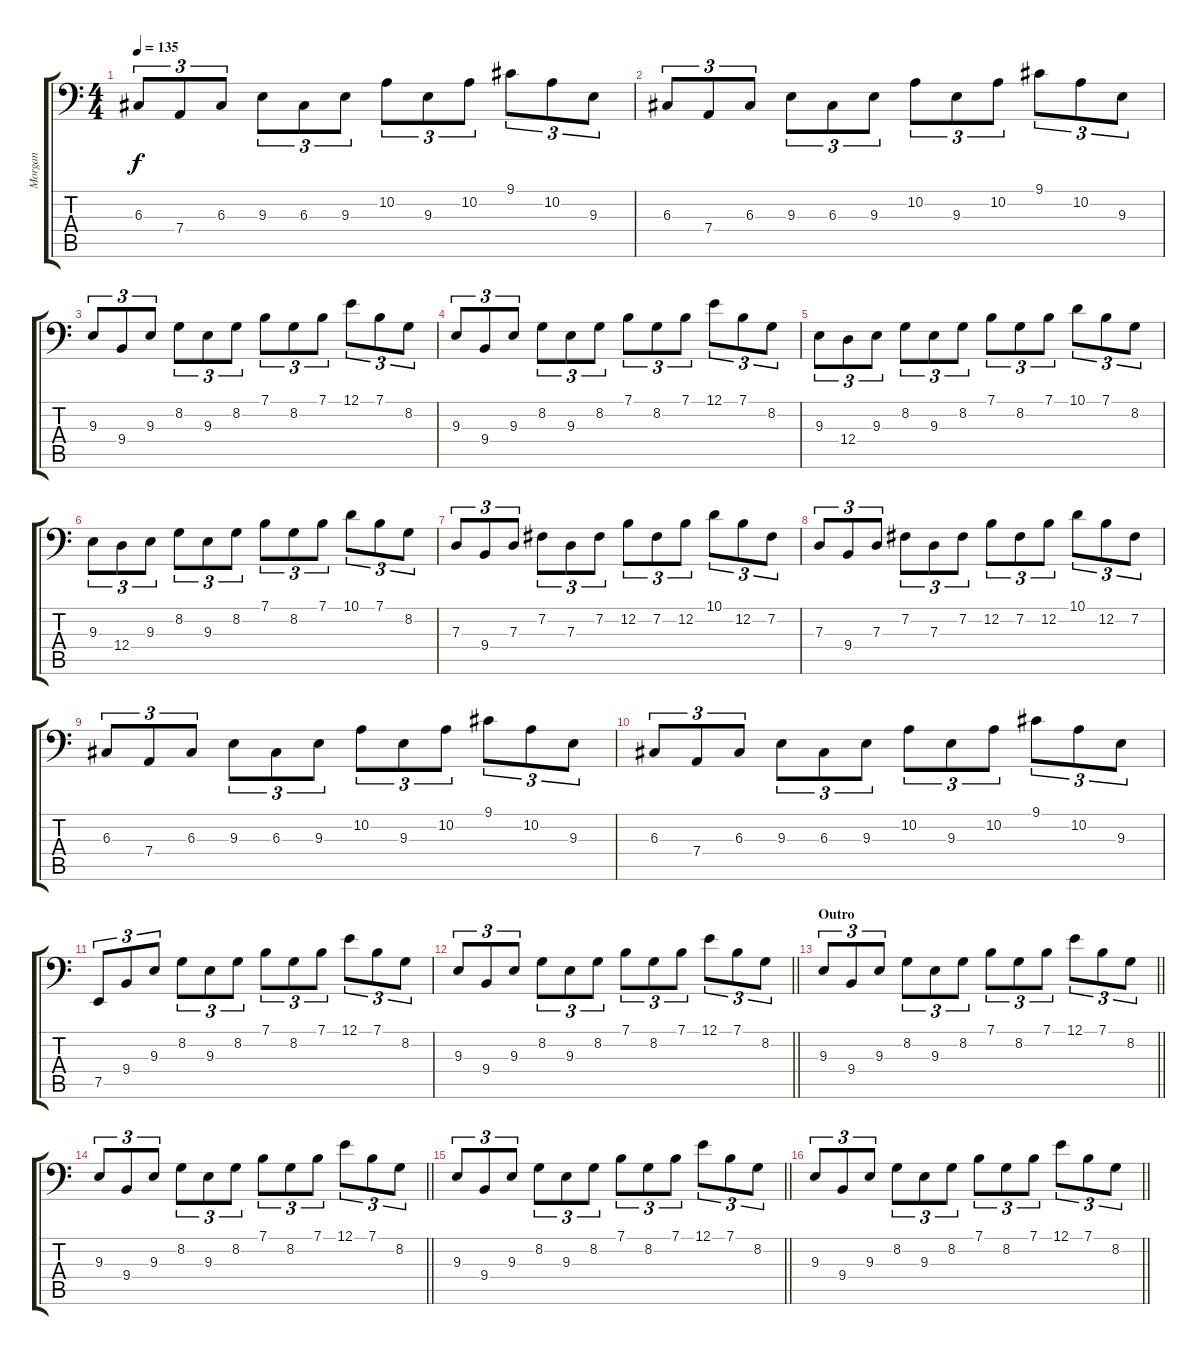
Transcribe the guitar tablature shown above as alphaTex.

\track ("Morgan" "Morgan") {instrument lead2sawtooth}
\staff {score tabs}
\tuning (E3 B2 G2 D2 A1 E1) {hide}
\ts (4 4)
\tempo 135
\clef f4
\ks c
6.3.8{tu (3 2) dy f} 7.4.8{tu (3 2)} 6.3.8{tu (3 2)} 9.3.8{tu (3 2)} 6.3.8{tu (3 2)} 9.3.8{tu (3 2)} 10.2.8{tu (3 2)} 9.3.8{tu (3 2)} 10.2.8{tu (3 2)} 9.1.8{tu (3 2)} 10.2.8{tu (3 2)} 9.3.8{tu (3 2)} |
6.3.8{tu (3 2)} 7.4.8{tu (3 2)} 6.3.8{tu (3 2)} 9.3.8{tu (3 2)} 6.3.8{tu (3 2)} 9.3.8{tu (3 2)} 10.2.8{tu (3 2)} 9.3.8{tu (3 2)} 10.2.8{tu (3 2)} 9.1.8{tu (3 2)} 10.2.8{tu (3 2)} 9.3.8{tu (3 2)} |
9.3.8{tu (3 2)} 9.4.8{tu (3 2)} 9.3.8{tu (3 2)} 8.2.8{tu (3 2)} 9.3.8{tu (3 2)} 8.2.8{tu (3 2)} 7.1.8{tu (3 2)} 8.2.8{tu (3 2)} 7.1.8{tu (3 2)} 12.1.8{tu (3 2)} 7.1.8{tu (3 2)} 8.2.8{tu (3 2)} |
9.3.8{tu (3 2)} 9.4.8{tu (3 2)} 9.3.8{tu (3 2)} 8.2.8{tu (3 2)} 9.3.8{tu (3 2)} 8.2.8{tu (3 2)} 7.1.8{tu (3 2)} 8.2.8{tu (3 2)} 7.1.8{tu (3 2)} 12.1.8{tu (3 2)} 7.1.8{tu (3 2)} 8.2.8{tu (3 2)} |
9.3.8{tu (3 2)} 12.4.8{tu (3 2)} 9.3.8{tu (3 2)} 8.2.8{tu (3 2)} 9.3.8{tu (3 2)} 8.2.8{tu (3 2)} 7.1.8{tu (3 2)} 8.2.8{tu (3 2)} 7.1.8{tu (3 2)} 10.1.8{tu (3 2)} 7.1.8{tu (3 2)} 8.2.8{tu (3 2)} |
9.3.8{tu (3 2)} 12.4.8{tu (3 2)} 9.3.8{tu (3 2)} 8.2.8{tu (3 2)} 9.3.8{tu (3 2)} 8.2.8{tu (3 2)} 7.1.8{tu (3 2)} 8.2.8{tu (3 2)} 7.1.8{tu (3 2)} 10.1.8{tu (3 2)} 7.1.8{tu (3 2)} 8.2.8{tu (3 2)} |
7.3.8{tu (3 2)} 9.4.8{tu (3 2)} 7.3.8{tu (3 2)} 7.2.8{tu (3 2)} 7.3.8{tu (3 2)} 7.2.8{tu (3 2)} 12.2.8{tu (3 2)} 7.2.8{tu (3 2)} 12.2.8{tu (3 2)} 10.1.8{tu (3 2)} 12.2.8{tu (3 2)} 7.2.8{tu (3 2)} |
7.3.8{tu (3 2)} 9.4.8{tu (3 2)} 7.3.8{tu (3 2)} 7.2.8{tu (3 2)} 7.3.8{tu (3 2)} 7.2.8{tu (3 2)} 12.2.8{tu (3 2)} 7.2.8{tu (3 2)} 12.2.8{tu (3 2)} 10.1.8{tu (3 2)} 12.2.8{tu (3 2)} 7.2.8{tu (3 2)} |
6.3.8{tu (3 2)} 7.4.8{tu (3 2)} 6.3.8{tu (3 2)} 9.3.8{tu (3 2)} 6.3.8{tu (3 2)} 9.3.8{tu (3 2)} 10.2.8{tu (3 2)} 9.3.8{tu (3 2)} 10.2.8{tu (3 2)} 9.1.8{tu (3 2)} 10.2.8{tu (3 2)} 9.3.8{tu (3 2)} |
6.3.8{tu (3 2)} 7.4.8{tu (3 2)} 6.3.8{tu (3 2)} 9.3.8{tu (3 2)} 6.3.8{tu (3 2)} 9.3.8{tu (3 2)} 10.2.8{tu (3 2)} 9.3.8{tu (3 2)} 10.2.8{tu (3 2)} 9.1.8{tu (3 2)} 10.2.8{tu (3 2)} 9.3.8{tu (3 2)} |
7.5.8{tu (3 2)} 9.4.8{tu (3 2)} 9.3.8{tu (3 2)} 8.2.8{tu (3 2)} 9.3.8{tu (3 2)} 8.2.8{tu (3 2)} 7.1.8{tu (3 2)} 8.2.8{tu (3 2)} 7.1.8{tu (3 2)} 12.1.8{tu (3 2)} 7.1.8{tu (3 2)} 8.2.8{tu (3 2)} |
\barLineRight lightlight
9.3.8{tu (3 2)} 9.4.8{tu (3 2)} 9.3.8{tu (3 2)} 8.2.8{tu (3 2)} 9.3.8{tu (3 2)} 8.2.8{tu (3 2)} 7.1.8{tu (3 2)} 8.2.8{tu (3 2)} 7.1.8{tu (3 2)} 12.1.8{tu (3 2)} 7.1.8{tu (3 2)} 8.2.8{tu (3 2)} |
\section ("" "Outro")
\barLineRight lightlight
9.3.8{tu (3 2)} 9.4.8{tu (3 2)} 9.3.8{tu (3 2)} 8.2.8{tu (3 2)} 9.3.8{tu (3 2)} 8.2.8{tu (3 2)} 7.1.8{tu (3 2)} 8.2.8{tu (3 2)} 7.1.8{tu (3 2)} 12.1.8{tu (3 2)} 7.1.8{tu (3 2)} 8.2.8{tu (3 2)} |
\barLineRight lightlight
9.3.8{tu (3 2)} 9.4.8{tu (3 2)} 9.3.8{tu (3 2)} 8.2.8{tu (3 2)} 9.3.8{tu (3 2)} 8.2.8{tu (3 2)} 7.1.8{tu (3 2)} 8.2.8{tu (3 2)} 7.1.8{tu (3 2)} 12.1.8{tu (3 2)} 7.1.8{tu (3 2)} 8.2.8{tu (3 2)} |
\barLineRight lightlight
9.3.8{tu (3 2)} 9.4.8{tu (3 2)} 9.3.8{tu (3 2)} 8.2.8{tu (3 2)} 9.3.8{tu (3 2)} 8.2.8{tu (3 2)} 7.1.8{tu (3 2)} 8.2.8{tu (3 2)} 7.1.8{tu (3 2)} 12.1.8{tu (3 2)} 7.1.8{tu (3 2)} 8.2.8{tu (3 2)} |
\barLineRight lightlight
9.3.8{tu (3 2)} 9.4.8{tu (3 2)} 9.3.8{tu (3 2)} 8.2.8{tu (3 2)} 9.3.8{tu (3 2)} 8.2.8{tu (3 2)} 7.1.8{tu (3 2)} 8.2.8{tu (3 2)} 7.1.8{tu (3 2)} 12.1.8{tu (3 2)} 7.1.8{tu (3 2)} 8.2.8{tu (3 2)}
